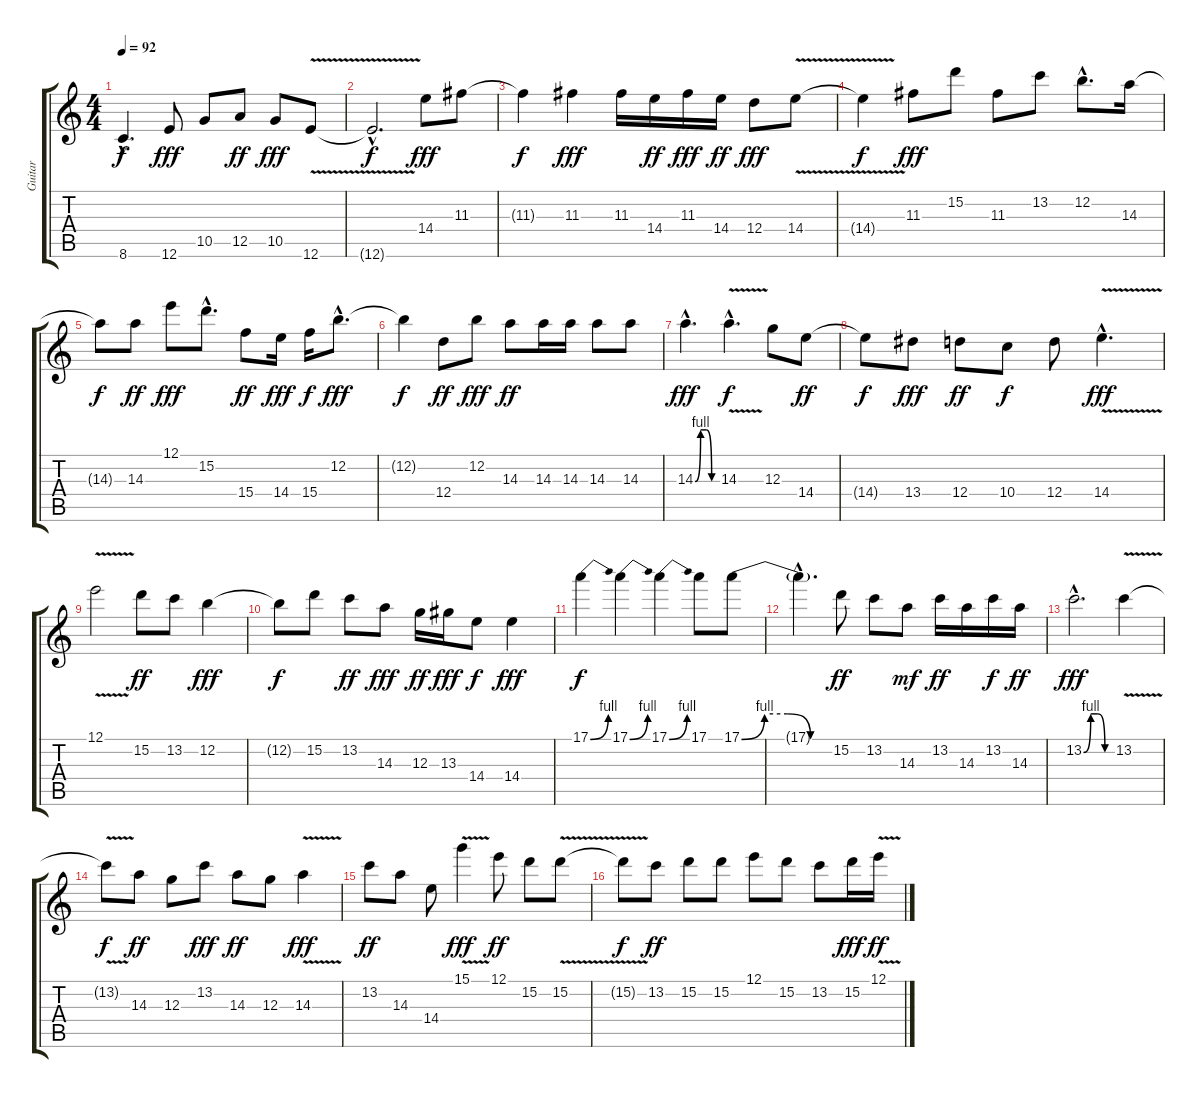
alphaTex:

\track ("Guitar" "Guitar") {instrument distortionguitar}
\staff {score tabs}
\tuning (E4 B3 G3 D3 A2 E2) {hide}
\ts (4 4)
\tempo 92
\clef g2
\ks c
8.6{hac t}.4{d dy f} 12.6.8{dy fff} 10.5.8 12.5.8{dy ff} 10.5.8{dy fff} 12.6{v}.8 |
12.6{hac t}.2{d dy f} 14.4.8{dy fff} 11.3.8 |
11.3{t}.4{dy f} 11.3.4{dy fff} 11.3.16 14.4.16{dy ff} 11.3.16{dy fff} 14.4.16{dy ff} 12.4.8{dy fff} 14.4{v}.8 |
14.4{t}.4{dy f} 11.3.8{dy fff} 15.2.8 11.3.8 13.2.8 12.2{hac}.8{d} 14.3.16 |
14.3{t}.8{dy f} 14.3.8{dy ff} 12.1.8{dy fff} 15.2{hac}.8{d} 15.4.8{dy ff} 14.4.16{dy fff} 15.4.16{dy f} 12.2{hac}.8{d dy fff} |
12.2{t}.4{dy f} 12.4.8{dy ff} 12.2.8{dy fff} 14.3.8{dy ff} 14.3.16 14.3.16 14.3.8 14.3.8 |
14.3{be (custom 0 0 15 4 30 4 45 0 60 0) hac}.4{d dy fff} 14.3{v hac}.4{d dy f} 12.3.8 14.4.8{dy ff} |
14.4{t}.8{dy f} 13.4.8{dy fff} 12.4.8{dy ff} 10.4.8{dy f} 12.4.8 14.4{v hac}.4{d dy fff} |
12.1{v}.2 15.2.8{dy ff} 13.2.8 12.2.4{dy fff} |
12.2{t}.8{dy f} 15.2.8 13.2.8{dy ff} 14.3.8{dy fff} 12.3.16{dy ff} 13.3.16{dy fff} 14.4.8{dy f} 14.4.4{dy fff} |
17.1{be (bend 0 0 60 4)}.4{dy f} 17.1{be (bend 0 0 60 4)}.4 17.1{be (bend 0 0 60 4)}.4 17.1.8 17.1{be (custom 0 0 15 4 30 4 45 0 60 0)}.8 |
17.1{hac t}.4{d} 15.2.8{dy ff} 13.2.8 14.3.8{dy mf} 13.2.16{dy ff} 14.3.16 13.2.16{dy f} 14.3.16{dy ff} |
13.2{be (custom 0 0 15 4 30 4 45 0 60 0) hac}.2{d dy fff} 13.2{v}.4 |
13.2{t}.8{dy f} 14.3.8{dy ff} 12.3.8 13.2.8{dy fff} 14.3.8{dy ff} 12.3.8 14.3{v}.4{dy fff} |
13.2.8{dy ff} 14.3.8 14.4.8 15.1{v}.4{dy fff} 12.1.8{dy ff} 15.2.8 15.2{v}.8 |
15.2{t}.8{dy f} 13.2.8{dy ff} 15.2.8 15.2.8 12.1.8 15.2.8 13.2.8 15.2.16{dy fff} 12.1{v}.16{dy ff}
